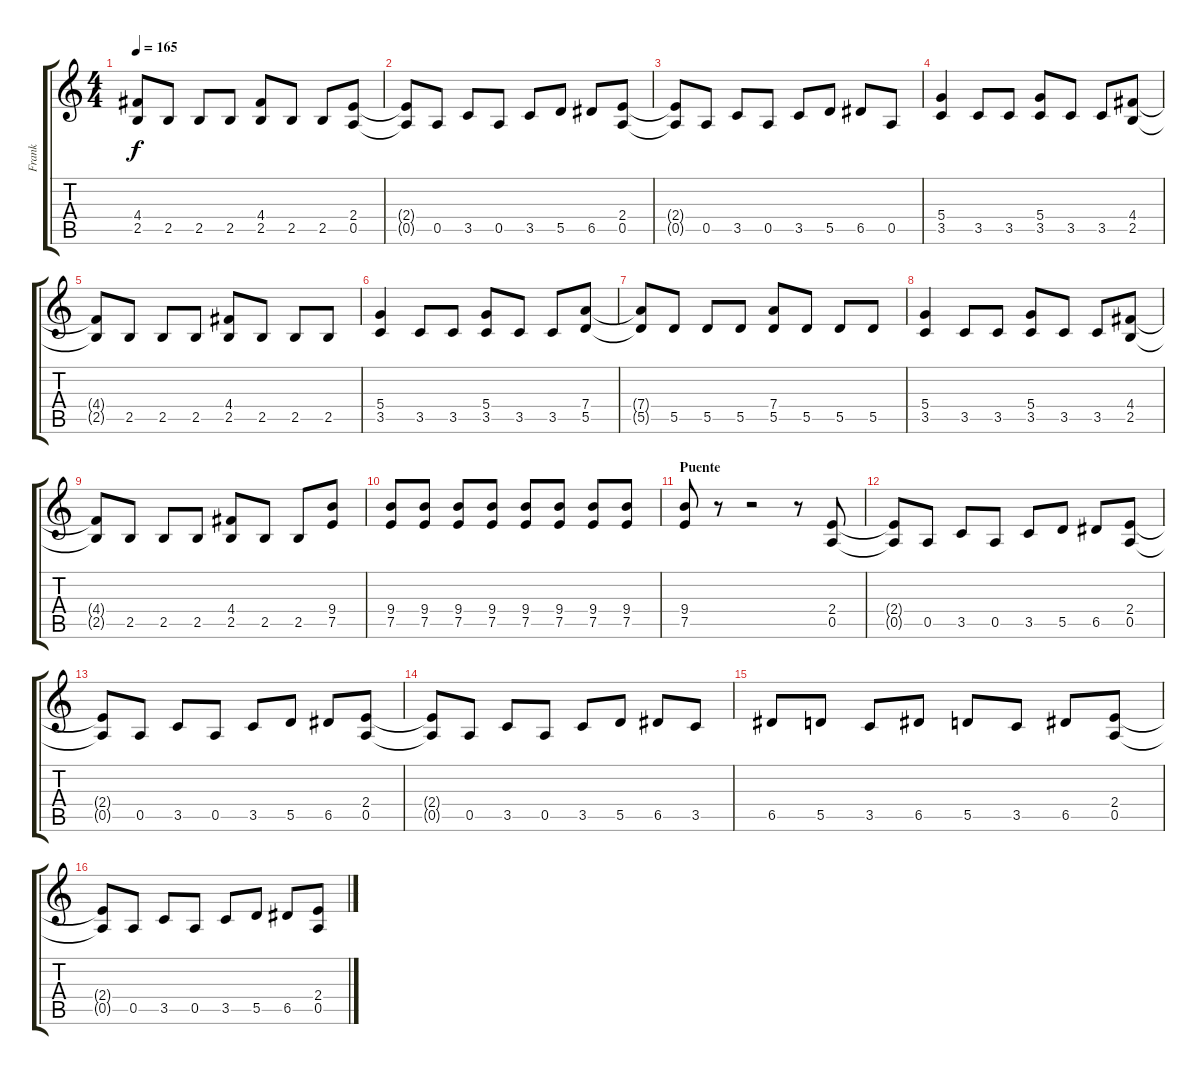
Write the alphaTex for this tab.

\track ("Frank" "Frank") {instrument overdrivenguitar}
\staff {score tabs}
\tuning (E4 B3 G3 D3 A2 E2) {hide}
\ts (4 4)
\tempo 165
\clef g2
\ks c
(4.4{t} 2.5{t}).8{dy f} 2.5.8 2.5.8 2.5.8 (4.4 2.5).8 2.5.8 2.5.8 (2.4 0.5).8 |
(2.4{t} 0.5{t}).8 0.5.8 3.5.8 0.5.8 3.5.8 5.5.8 6.5.8 (2.4 0.5).8 |
(2.4{t} 0.5{t}).8 0.5.8 3.5.8 0.5.8 3.5.8 5.5.8 6.5.8 0.5.8 |
(5.4 3.5).4 3.5.8 3.5.8 (5.4 3.5).8 3.5.8 3.5.8 (4.4 2.5).8 |
(4.4{t} 2.5{t}).8 2.5.8 2.5.8 2.5.8 (4.4 2.5).8 2.5.8 2.5.8 2.5.8 |
(5.4 3.5).4 3.5.8 3.5.8 (5.4 3.5).8 3.5.8 3.5.8 (7.4 5.5).8 |
(7.4{t} 5.5{t}).8 5.5.8 5.5.8 5.5.8 (7.4 5.5).8 5.5.8 5.5.8 5.5.8 |
(5.4 3.5).4 3.5.8 3.5.8 (5.4 3.5).8 3.5.8 3.5.8 (4.4 2.5).8 |
(4.4{t} 2.5{t}).8 2.5.8 2.5.8 2.5.8 (4.4 2.5).8 2.5.8 2.5.8 (9.4 7.5).8 |
(9.4 7.5).8 (9.4 7.5).8 (9.4 7.5).8 (9.4 7.5).8 (9.4 7.5).8 (9.4 7.5).8 (9.4 7.5).8 (9.4 7.5).8 |
\section ("" "Puente")
(9.4 7.5).8 r.8 r.2 r.8 (2.4 0.5).8 |
(2.4{t} 0.5{t}).8 0.5.8 3.5.8 0.5.8 3.5.8 5.5.8 6.5.8 (2.4 0.5).8 |
(2.4{t} 0.5{t}).8 0.5.8 3.5.8 0.5.8 3.5.8 5.5.8 6.5.8 (2.4 0.5).8 |
(2.4{t} 0.5{t}).8 0.5.8 3.5.8 0.5.8 3.5.8 5.5.8 6.5.8 3.5.8 |
6.5.8 5.5.8 3.5.8 6.5.8 5.5.8 3.5.8 6.5.8 (2.4 0.5).8 |
(2.4{t} 0.5{t}).8 0.5.8 3.5.8 0.5.8 3.5.8 5.5.8 6.5.8 (2.4 0.5).8
